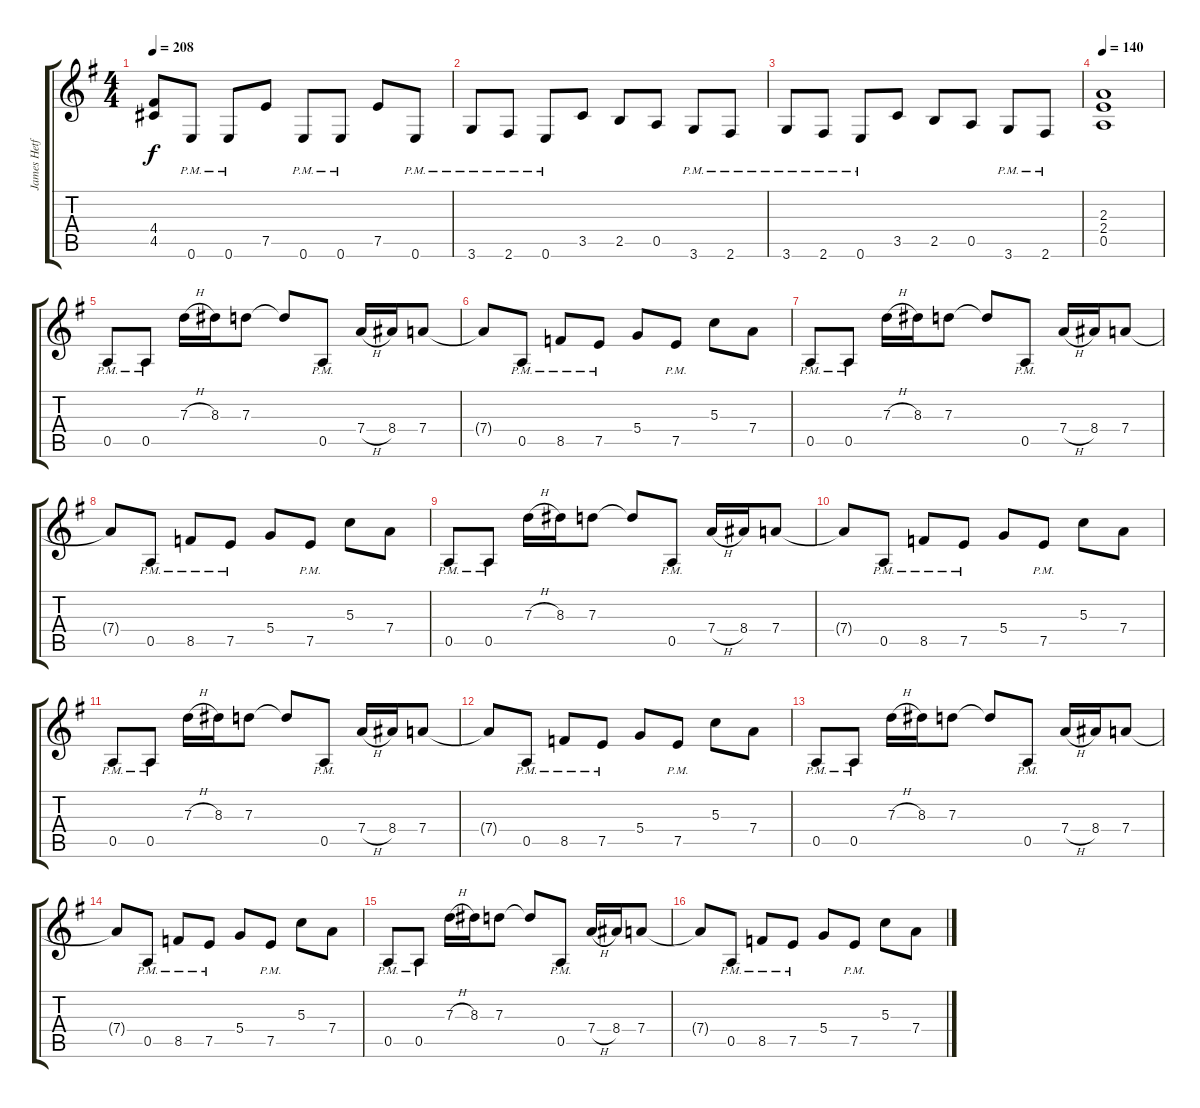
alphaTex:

\track ("James Hetfield" "James Hetf") {instrument distortionguitar}
\staff {score tabs}
\tuning (E4 B3 G3 D3 A2 E2) {hide}
\ts (4 4)
\tempo 208
\clef g2
\ks eminor
(4.4 4.5).8{dy f} 0.6{pm}.8 0.6{pm}.8 7.5.8 0.6{pm}.8 0.6{pm}.8 7.5.8 0.6{pm}.8 |
3.6{pm}.8 2.6{pm}.8 0.6{pm}.8 3.5.8 2.5.8 0.5.8 3.6{pm}.8 2.6{pm}.8 |
3.6{pm}.8 2.6{pm}.8 0.6{pm}.8 3.5.8 2.5.8 0.5.8 3.6{pm}.8 2.6{pm}.8 |
\tempo 140
(2.3 2.4 0.5).1 |
0.5{pm}.8 0.5{pm}.8 7.3{h}.16 8.3.16 7.3.8 7.3{t}.8 0.5{pm}.8 7.4{h}.16 8.4.16 7.4.8 |
7.4{t}.8 0.5{pm}.8 8.5{pm}.8 7.5{pm}.8 5.4.8 7.5{pm}.8 5.3.8 7.4.8 |
0.5{pm}.8 0.5{pm}.8 7.3{h}.16 8.3.16 7.3.8 7.3{t}.8 0.5{pm}.8 7.4{h}.16 8.4.16 7.4.8 |
7.4{t}.8 0.5{pm}.8 8.5{pm}.8 7.5{pm}.8 5.4.8 7.5{pm}.8 5.3.8 7.4.8 |
0.5{pm}.8 0.5{pm}.8 7.3{h}.16 8.3.16 7.3.8 7.3{t}.8 0.5{pm}.8 7.4{h}.16 8.4.16 7.4.8 |
7.4{t}.8 0.5{pm}.8 8.5{pm}.8 7.5{pm}.8 5.4.8 7.5{pm}.8 5.3.8 7.4.8 |
0.5{pm}.8 0.5{pm}.8 7.3{h}.16 8.3.16 7.3.8 7.3{t}.8 0.5{pm}.8 7.4{h}.16 8.4.16 7.4.8 |
7.4{t}.8 0.5{pm}.8 8.5{pm}.8 7.5{pm}.8 5.4.8 7.5{pm}.8 5.3.8 7.4.8 |
0.5{pm}.8 0.5{pm}.8 7.3{h}.16 8.3.16 7.3.8 7.3{t}.8 0.5{pm}.8 7.4{h}.16 8.4.16 7.4.8 |
7.4{t}.8 0.5{pm}.8 8.5{pm}.8 7.5{pm}.8 5.4.8 7.5{pm}.8 5.3.8 7.4.8 |
0.5{pm}.8 0.5{pm}.8 7.3{h}.16 8.3.16 7.3.8 7.3{t}.8 0.5{pm}.8 7.4{h}.16 8.4.16 7.4.8 |
7.4{t}.8 0.5{pm}.8 8.5{pm}.8 7.5{pm}.8 5.4.8 7.5{pm}.8 5.3.8 7.4.8
